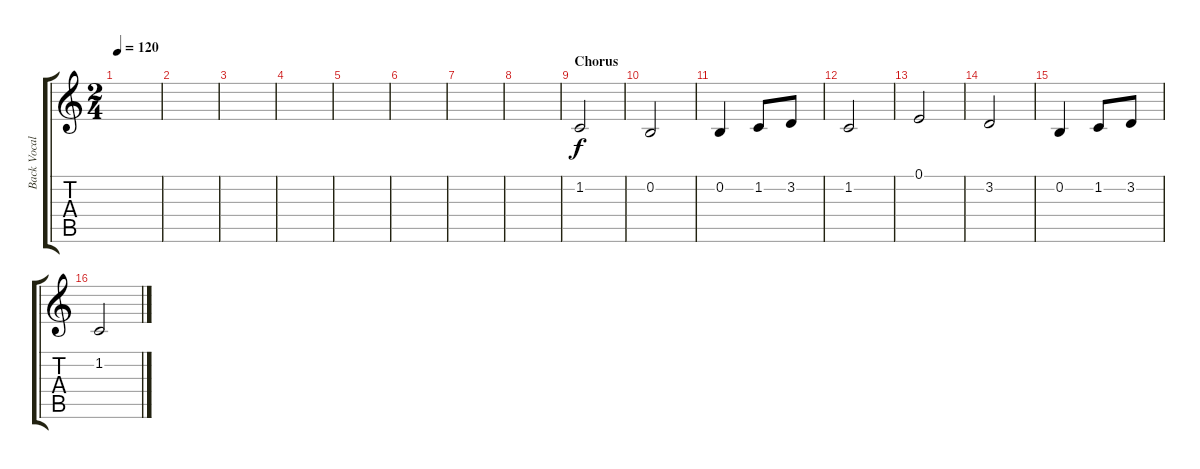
\track ("Back Vocal" "Back Vocal") {instrument trumpet}
\staff {score tabs}
\tuning (E4 B3 G3 D3 A2 E2) {hide}
\ts (2 4)
\tempo 120
\clef g2
\ks c
|
|
|
|
|
|
|
|
\section ("" "Chorus")
1.2.2 |
0.2.2 |
0.2.4 1.2.8 3.2.8 |
1.2.2 |
0.1.2 |
3.2.2 |
0.2.4 1.2.8 3.2.8 |
1.2.2
